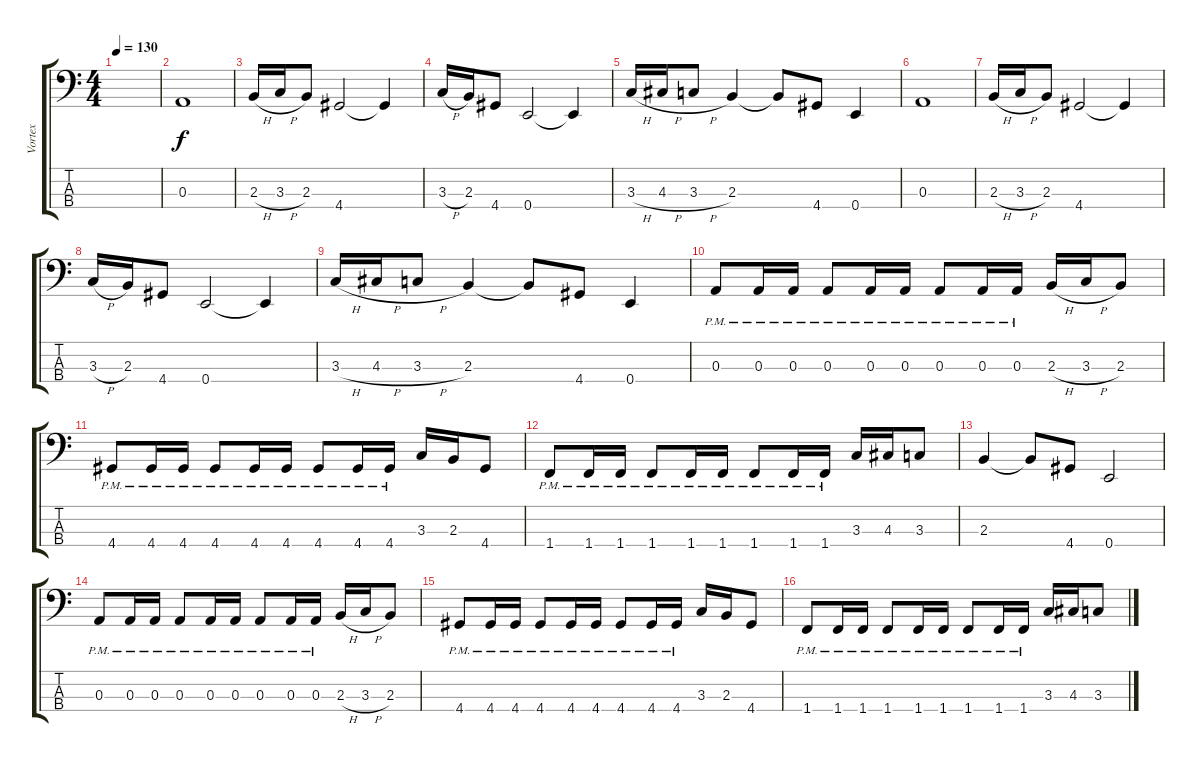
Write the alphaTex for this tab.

\track ("Vortex" "Vortex") {instrument electricbassfinger}
\staff {score tabs}
\tuning (G2 D2 A1 E1) {hide}
\ts (4 4)
\tempo 130
\clef f4
\ks c
|
0.3.1 |
2.3{h}.16 3.3{h}.16 2.3.8 4.4.2 4.4{t}.4 |
3.3{h}.16 2.3.16 4.4.8 0.4.2 0.4{t}.4 |
3.3{h}.16 4.3{h}.16 3.3{h}.8 2.3.4 2.3{t}.8 4.4.8 0.4.4 |
0.3.1 |
2.3{h}.16 3.3{h}.16 2.3.8 4.4.2 4.4{t}.4 |
3.3{h}.16 2.3.16 4.4.8 0.4.2 0.4{t}.4 |
3.3{h}.16 4.3{h}.16 3.3{h}.8 2.3.4 2.3{t}.8 4.4.8 0.4.4 |
0.3{pm}.8 0.3{pm}.16 0.3{pm}.16 0.3{pm}.8 0.3{pm}.16 0.3{pm}.16 0.3{pm}.8 0.3{pm}.16 0.3{pm}.16 2.3{h}.16 3.3{h}.16 2.3.8 |
4.4{pm}.8 4.4{pm}.16 4.4{pm}.16 4.4{pm}.8 4.4{pm}.16 4.4{pm}.16 4.4{pm}.8 4.4{pm}.16 4.4{pm}.16 3.3.16 2.3.16 4.4.8 |
1.4{pm}.8 1.4{pm}.16 1.4{pm}.16 1.4{pm}.8 1.4{pm}.16 1.4{pm}.16 1.4{pm}.8 1.4{pm}.16 1.4{pm}.16 3.3.16 4.3.16 3.3.8 |
2.3.4 2.3{t}.8 4.4.8 0.4.2 |
0.3{pm}.8 0.3{pm}.16 0.3{pm}.16 0.3{pm}.8 0.3{pm}.16 0.3{pm}.16 0.3{pm}.8 0.3{pm}.16 0.3{pm}.16 2.3{h}.16 3.3{h}.16 2.3.8 |
4.4{pm}.8 4.4{pm}.16 4.4{pm}.16 4.4{pm}.8 4.4{pm}.16 4.4{pm}.16 4.4{pm}.8 4.4{pm}.16 4.4{pm}.16 3.3.16 2.3.16 4.4.8 |
1.4{pm}.8 1.4{pm}.16 1.4{pm}.16 1.4{pm}.8 1.4{pm}.16 1.4{pm}.16 1.4{pm}.8 1.4{pm}.16 1.4{pm}.16 3.3.16 4.3.16 3.3.8
